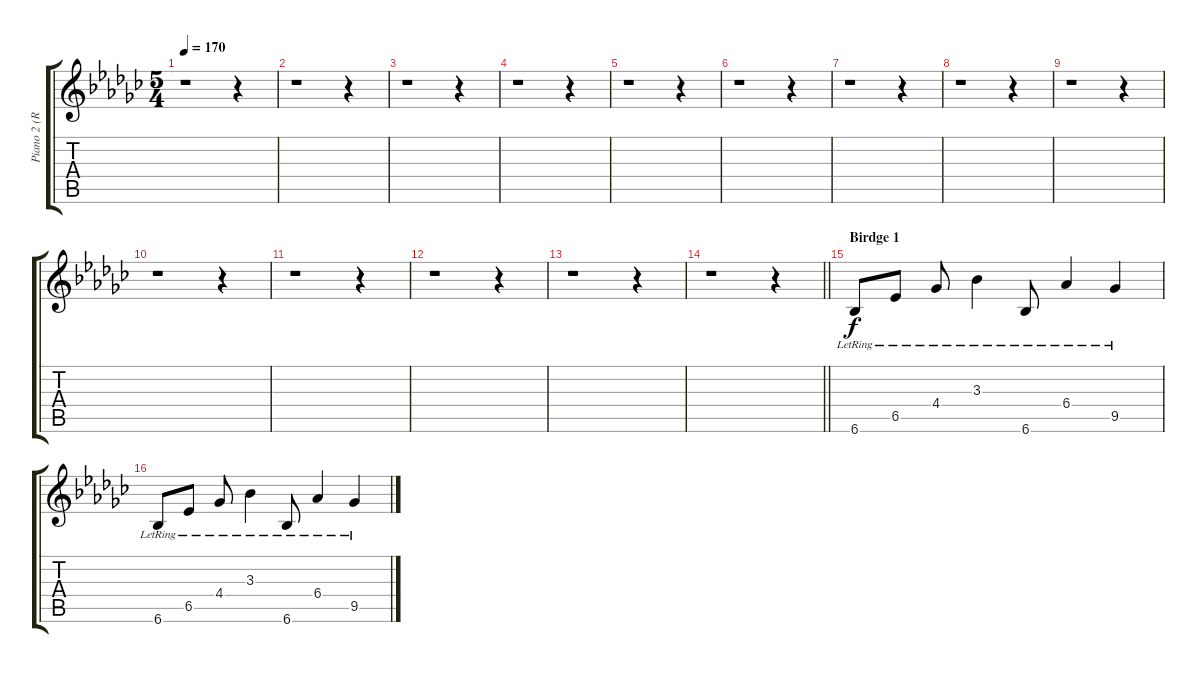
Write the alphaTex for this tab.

\track ("Piano 2 (Right Hand)" "Piano 2 (R") {instrument harpsichord}
\staff {score tabs}
\tuning (E5 B4 G4 D4 A3 E3) {hide}
\ts (5 4)
\tempo 170
\clef g2
\ks gb
r.1{dy f} r.4 |
r.1 r.4 |
r.1 r.4 |
r.1 r.4 |
r.1 r.4 |
r.1 r.4 |
r.1 r.4 |
r.1 r.4 |
r.1 r.4 |
r.1 r.4 |
r.1 r.4 |
r.1 r.4 |
r.1 r.4 |
\barLineRight lightlight
r.1 r.4 |
\section ("" "Birdge 1")
6.6{lr}.8 6.5{lr}.8 4.4{lr}.8 3.3{lr}.4 6.6{lr}.8 6.4{lr}.4 9.5{lr}.4 |
6.6{lr}.8 6.5{lr}.8 4.4{lr}.8 3.3{lr}.4 6.6{lr}.8 6.4{lr}.4 9.5{lr}.4
